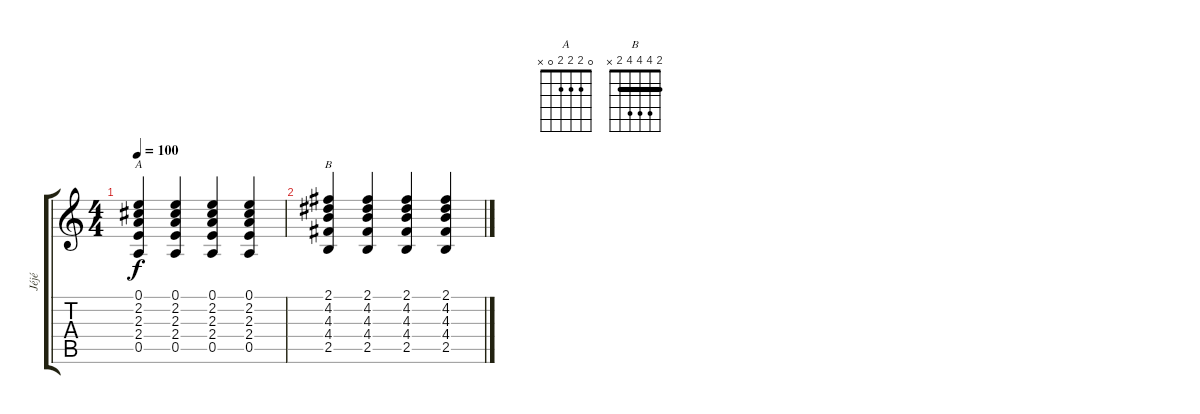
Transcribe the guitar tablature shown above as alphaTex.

\track ("Jéjé" "Jéjé") {instrument acousticguitarsteel}
\staff {score tabs}
\tuning (E4 B3 G3 D3 A2 E2) {hide}
\chord ("A" 0 2 2 2 0 x)
\chord ("B" 2 4 4 4 2 x) {barre 2}
\ts (4 4)
\tempo 100
\clef g2
\ks c
(0.1 2.2 2.3 2.4 0.5).4{ch "A" dy f} (0.1 2.2 2.3 2.4 0.5).4 (0.1 2.2 2.3 2.4 0.5).4 (0.1 2.2 2.3 2.4 0.5).4 |
(2.1 4.2 4.3 4.4 2.5).4{ch "B"} (2.1 4.2 4.3 4.4 2.5).4 (2.1 4.2 4.3 4.4 2.5).4 (2.1 4.2 4.3 4.4 2.5).4
